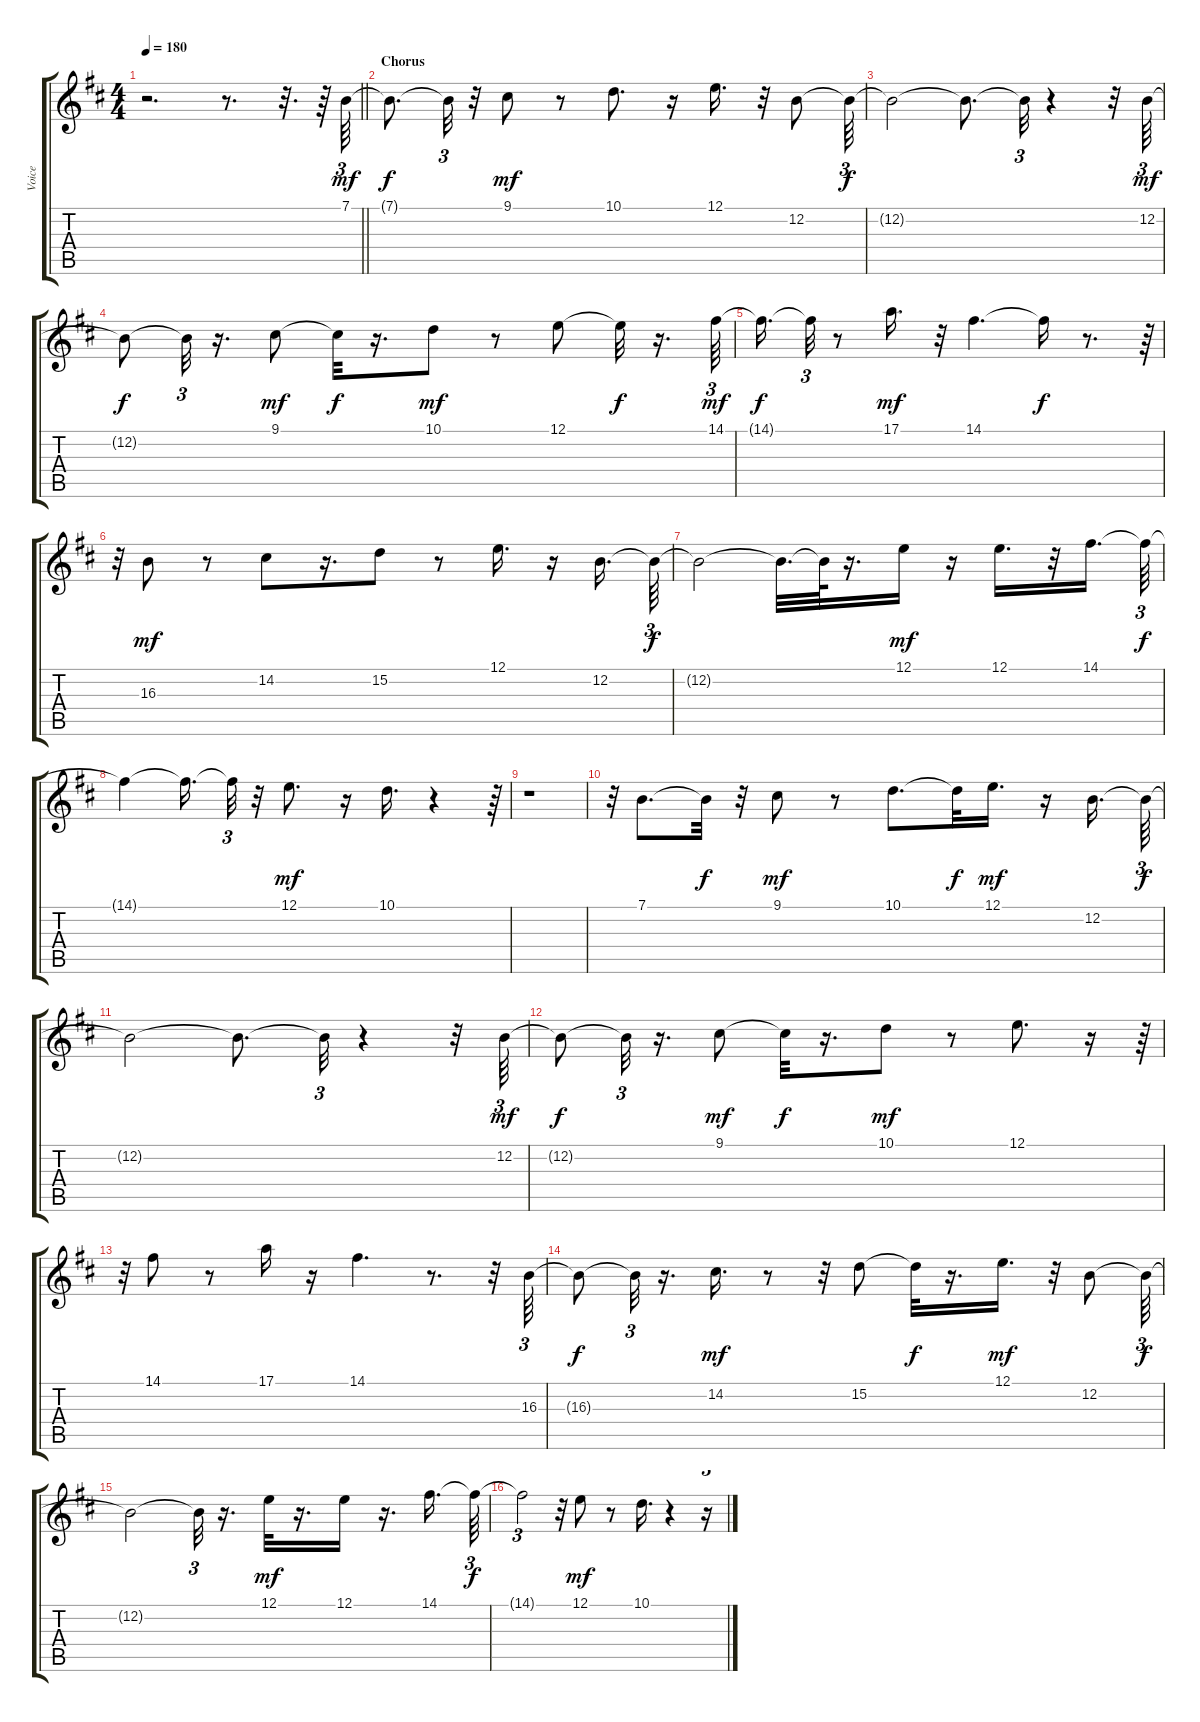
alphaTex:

\track ("Voice" "Voice") {instrument flute}
\staff {score tabs}
\tuning (E4 B3 G3 D3 A2 E2) {hide}
\ts (4 4)
\tempo 180
\clef g2
\barLineRight lightlight
\ks bminor
r.2{d dy f} r.8{d} r.32{d} r.64 7.1.64{tu (3 2) dy mf} |
\section ("" "Chorus")
7.1{t}.8{d dy f} 7.1{t}.32{tu (3 2)} r.32 9.1.8{dy mf} r.8 10.1.8{d} r.16 12.1.16{d} r.32 12.2.8 12.2{t}.64{tu (3 2) dy f} |
12.2{t}.2 12.2{t}.8{d} 12.2{t}.32{tu (3 2)} r.4 r.32 12.2.64{tu (3 2) dy mf} |
12.2{t}.8{dy f} 12.2{t}.32{tu (3 2)} r.16{d} 9.1.8{dy mf} 9.1{t}.32{dy f} r.16{d} 10.1.8{dy mf} r.8 12.1.8 12.1{t}.32{dy f} r.16{d} 14.1.64{tu (3 2) dy mf} |
14.1{t}.16{d dy f} 14.1{t}.32{tu (3 2)} r.8 17.1.16{d dy mf} r.32 14.1.4{d} 14.1{t}.16{dy f} r.8{d} r.64{tu (3 2)} |
r.32{tu (3 2)} 16.3.8{dy mf} r.8 14.2.8 r.16{d} 15.2.8 r.8 12.1.16{d} r.16 12.2.16{d} 12.2{t}.64{tu (3 2) dy f} |
12.2{t}.2 12.2{t}.32{d} 12.2{t}.64 r.16{d} 12.1.16{dy mf} r.16 12.1.16{d} r.32 14.1.16{d} 14.1{t}.64{tu (3 2) dy f} |
14.1{t}.4 14.1{t}.16{d} 14.1{t}.32{tu (3 2)} r.32 12.1.8{d dy mf} r.16 10.1.16{d} r.4 r.64{tu (3 2)} |
r.1 |
r.32{tu (3 2)} 7.1.8{d} 7.1{t}.32{dy f} r.32 9.1.8{dy mf} r.8 10.1.8{d} 10.1{t}.32{dy f} 12.1.16{d dy mf} r.16 12.2.16{d} 12.2{t}.64{tu (3 2) dy f} |
12.2{t}.2 12.2{t}.8{d} 12.2{t}.32{tu (3 2)} r.4 r.32 12.2.64{tu (3 2) dy mf} |
12.2{t}.8{dy f} 12.2{t}.32{tu (3 2)} r.16{d} 9.1.8{dy mf} 9.1{t}.32{dy f} r.16{d} 10.1.8{dy mf} r.8 12.1.8{d} r.16 r.64{tu (3 2)} |
r.32{tu (3 2)} 14.1.8 r.8 17.1.16 r.16 14.1.4{d} r.8{d} r.32 16.3.64{tu (3 2)} |
16.3{t}.8{dy f} 16.3{t}.32{tu (3 2)} r.16{d} 14.2.16{d dy mf} r.8 r.32 15.2.8 15.2{t}.32{dy f} r.16{d} 12.1.16{d dy mf} r.32 12.2.8 12.2{t}.64{tu (3 2) dy f} |
12.2{t}.2 12.2{t}.32{tu (3 2)} r.16{d} 12.1.32{dy mf} r.16{d} 12.1.16 r.16{d} 14.1.16{d} 14.1{t}.64{tu (3 2) dy f} |
14.1{t}.2{tu (3 2)} r.32 12.1.8{dy mf} r.8 10.1.16{d} r.4 r.16{tu (3 2)}
